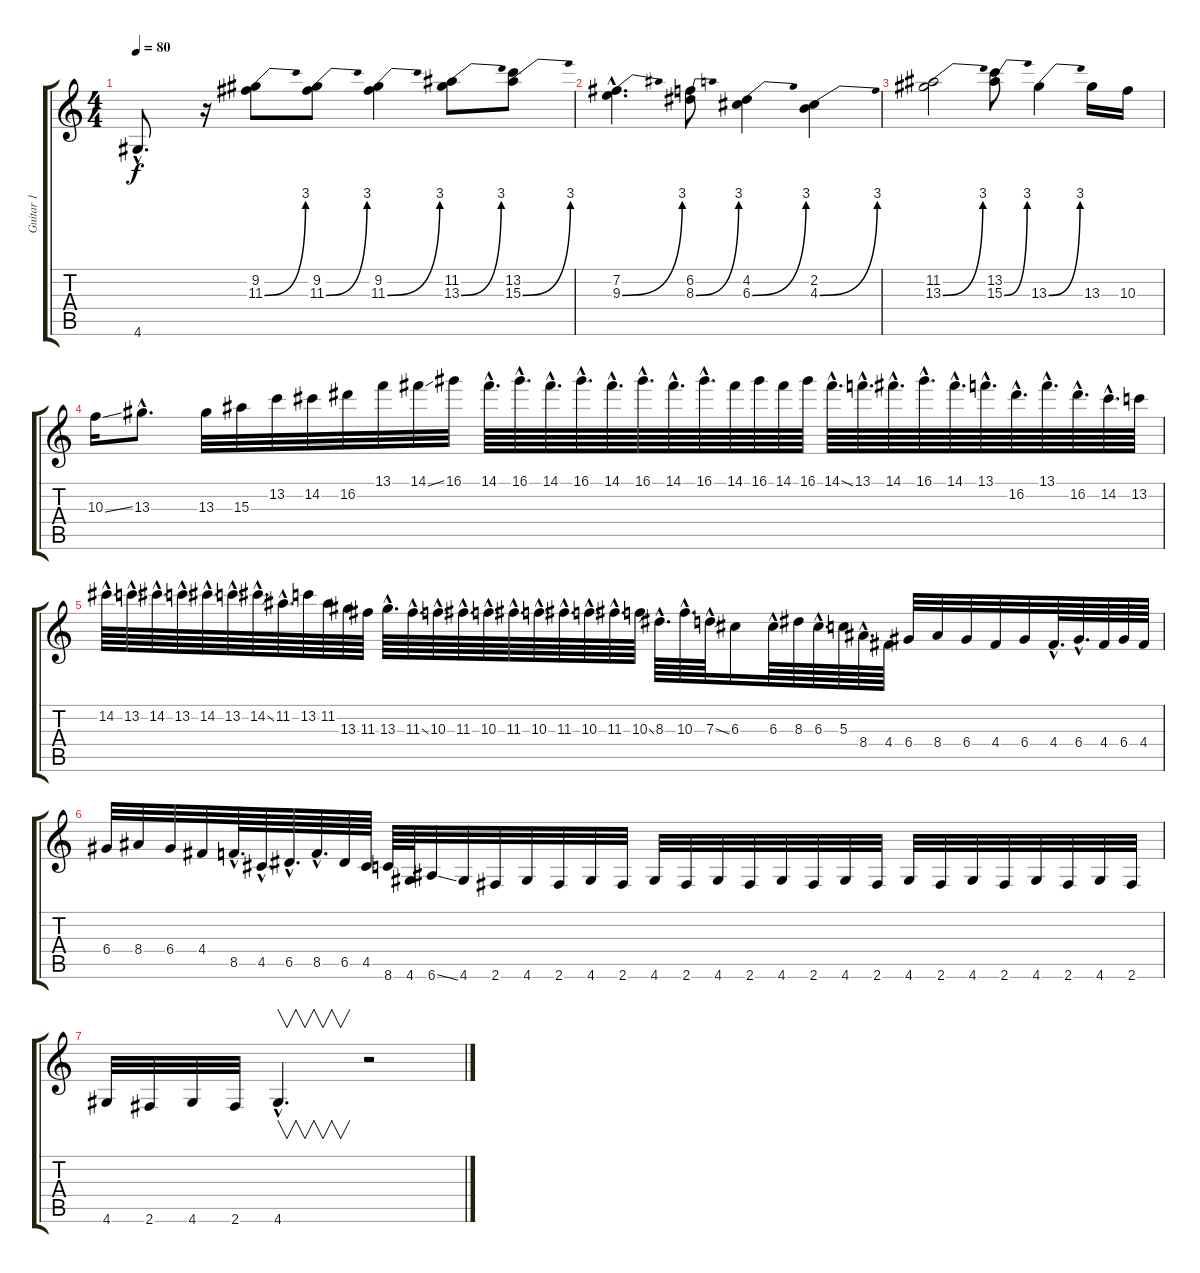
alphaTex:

\track ("Guitar 1" "Guitar 1") {instrument distortionguitar}
\staff {score tabs}
\tuning (E4 B3 G3 D3 A2 E2) {hide}
\ts (4 4)
\tempo 80
\clef g2
\ks c
4.6{hac t}.8{d dy f} r.16 (9.2 11.3{be (bend 0 0 60 12)}).8 (9.2 11.3{be (bend 0 0 60 12)}).8 (9.2 11.3{be (bend 0 0 60 12)}).4 (11.2 13.3{be (bend 0 0 60 12)}).8 (13.2 15.3{be (bend 0 0 60 12)}).8 |
(7.2{hac} 9.3{be (bend 0 0 60 12) hac}).4{d} (6.2 8.3{be (bend 0 0 60 12)}).8 (4.2 6.3{be (bend 0 0 60 12)}).4 (2.2 4.3{be (bend 0 0 60 12)}).4 |
(11.2 13.3{be (bend 0 0 60 12)}).2 (13.2 15.3{be (bend 0 0 60 12)}).8 13.3{be (bend 0 0 60 12)}.4 13.3.16 10.3.16 |
10.3{ss}.16 13.3{hac}.8{d} 13.3.32 15.3.32 13.2.32 14.2.32 16.2.32 13.1.32 14.1{ss}.32 16.1.32 14.1{hac}.64{d} 16.1{hac}.64{d} 14.1{hac}.64{d} 16.1{hac}.64{d} 14.1{hac}.64{d} 16.1{hac}.64{d} 14.1{hac}.64{d} 16.1{hac}.64{d} 14.1.64 16.1.64 14.1.64 16.1.64 14.1{ss hac}.64{d} 13.1{hac}.64{d} 14.1{hac}.64{d} 16.1{hac}.64{d} 14.1{hac}.64{d} 13.1{hac}.64{d} 16.2{hac}.64{d} 13.1{hac}.64{d} 16.2{hac}.64{d} 14.2{hac}.64{d} 13.2.64 |
14.2{hac}.64{d} 13.2{hac}.64{d} 14.2{hac}.64{d} 13.2{hac}.64{d} 14.2{hac}.64{d} 13.2{hac}.64{d} 14.2{ss hac}.64{d} 11.2{hac}.64{d} 13.2.64 11.2.64 13.3.64 11.3.64 13.3{hac}.64{d} 11.3{ss hac}.64{d} 10.3{hac}.64{d} 11.3{hac}.64{d} 10.3{hac}.64{d} 11.3{hac}.64{d} 10.3{hac}.64{d} 11.3{hac}.64{d} 10.3{hac}.64{d} 11.3{hac}.64{d} 10.3{ss}.64 8.3{hac}.64{d} 10.3{hac}.64{d} 7.3{ss hac}.64{d} 6.3.16 6.3{hac}.64{d} 8.3.64 6.3{hac}.64{d} 5.3.64 8.4{hac}.64{d} 4.4.64 6.4.32 8.4.32 6.4.32 4.4.32 6.4.32 4.4{hac}.64{d} 6.4{hac}.64{d} 4.4.64 6.4.64 4.4.64 |
6.4.32 8.4.32 6.4.32 4.4.32 8.5{hac}.64{d} 4.5{hac}.64{d} 6.5{hac}.64{d} 8.5{hac}.64{d} 6.5.64 4.5.64 8.6.64 4.6.64 6.6{ss}.32 4.6.32 2.6.32 4.6.32 2.6.32 4.6.32 2.6.32 4.6.32 2.6.32 4.6.32 2.6.32 4.6.32 2.6.32 4.6.32 2.6.32 4.6.32 2.6.32 4.6.32 2.6.32 4.6.32 2.6.32 4.6.32 2.6.32 |
4.6.32 2.6.32 4.6.32 2.6.32 4.6{hac}.4{v d} r.2
